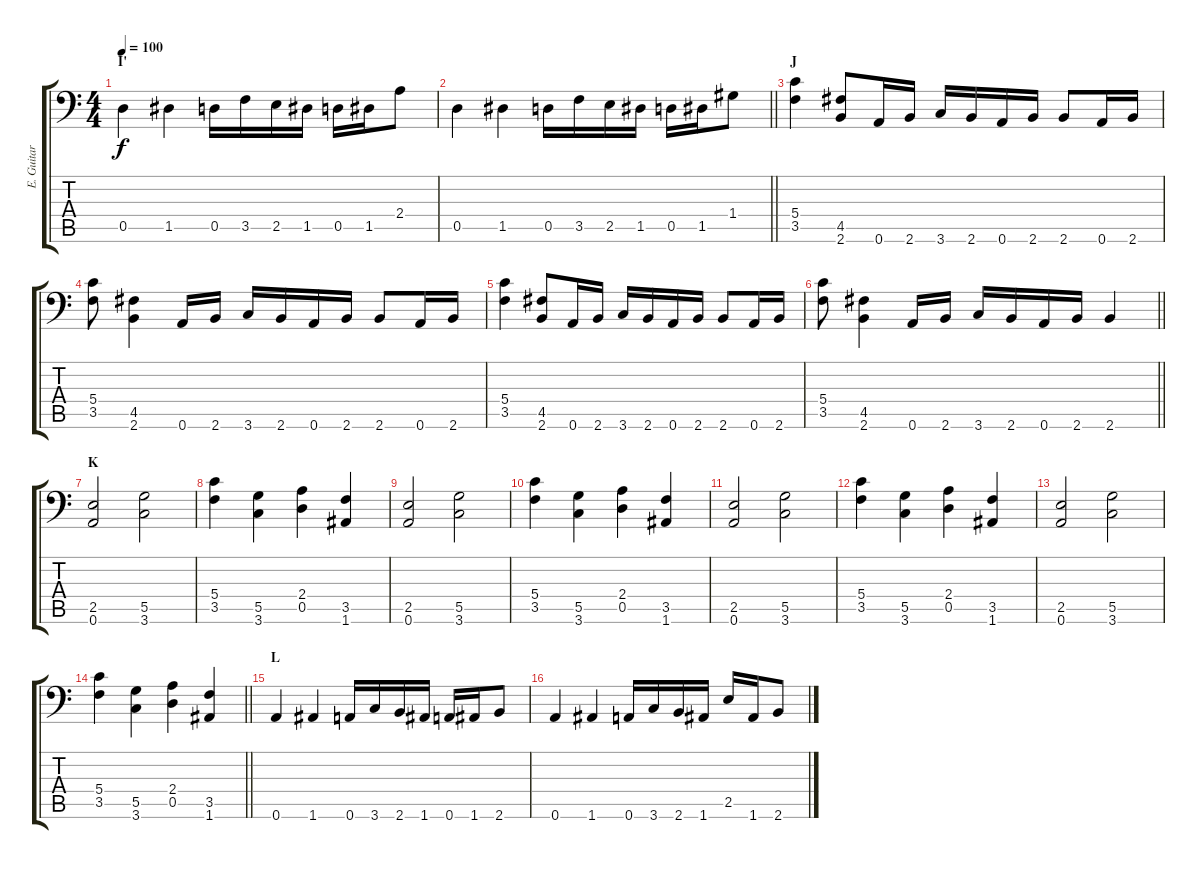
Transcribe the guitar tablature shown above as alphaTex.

\track ("E. Guitar I" "E. Guitar ") {instrument overdrivenguitar}
\staff {score tabs}
\tuning (A3 E3 C3 G2 D2 A1) {hide}
\ts (4 4)
\section ("" "I'")
\tempo 100
\clef f4
\ks c
0.5.4{dy f} 1.5.4 0.5.16 3.5.16 2.5.16 1.5.16 0.5.16 1.5.16 2.4.8 |
\barLineRight lightlight
0.5.4 1.5.4 0.5.16 3.5.16 2.5.16 1.5.16 0.5.16 1.5.16 1.4.8 |
\section ("" "J")
(5.4 3.5).4 (4.5 2.6).8 0.6.16 2.6.16 3.6.16 2.6.16 0.6.16 2.6.16 2.6.8 0.6.16 2.6.16 |
(5.4 3.5).8 (4.5 2.6).4 0.6.16 2.6.16 3.6.16 2.6.16 0.6.16 2.6.16 2.6.8 0.6.16 2.6.16 |
(5.4 3.5).4 (4.5 2.6).8 0.6.16 2.6.16 3.6.16 2.6.16 0.6.16 2.6.16 2.6.8 0.6.16 2.6.16 |
\barLineRight lightlight
(5.4 3.5).8 (4.5 2.6).4 0.6.16 2.6.16 3.6.16 2.6.16 0.6.16 2.6.16 2.6.4 |
\section ("" "K")
(2.5 0.6).2 (5.5 3.6).2 |
(5.4 3.5).4 (5.5 3.6).4 (2.4 0.5).4 (3.5 1.6).4 |
(2.5 0.6).2 (5.5 3.6).2 |
(5.4 3.5).4 (5.5 3.6).4 (2.4 0.5).4 (3.5 1.6).4 |
(2.5 0.6).2 (5.5 3.6).2 |
(5.4 3.5).4 (5.5 3.6).4 (2.4 0.5).4 (3.5 1.6).4 |
(2.5 0.6).2 (5.5 3.6).2 |
\barLineRight lightlight
(5.4 3.5).4 (5.5 3.6).4 (2.4 0.5).4 (3.5 1.6).4 |
\section ("" "L")
0.6.4 1.6.4 0.6.16 3.6.16 2.6.16 1.6.16 0.6.16 1.6.16 2.6.8 |
0.6.4 1.6.4 0.6.16 3.6.16 2.6.16 1.6.16 2.5.16 1.6.16 2.6.8
